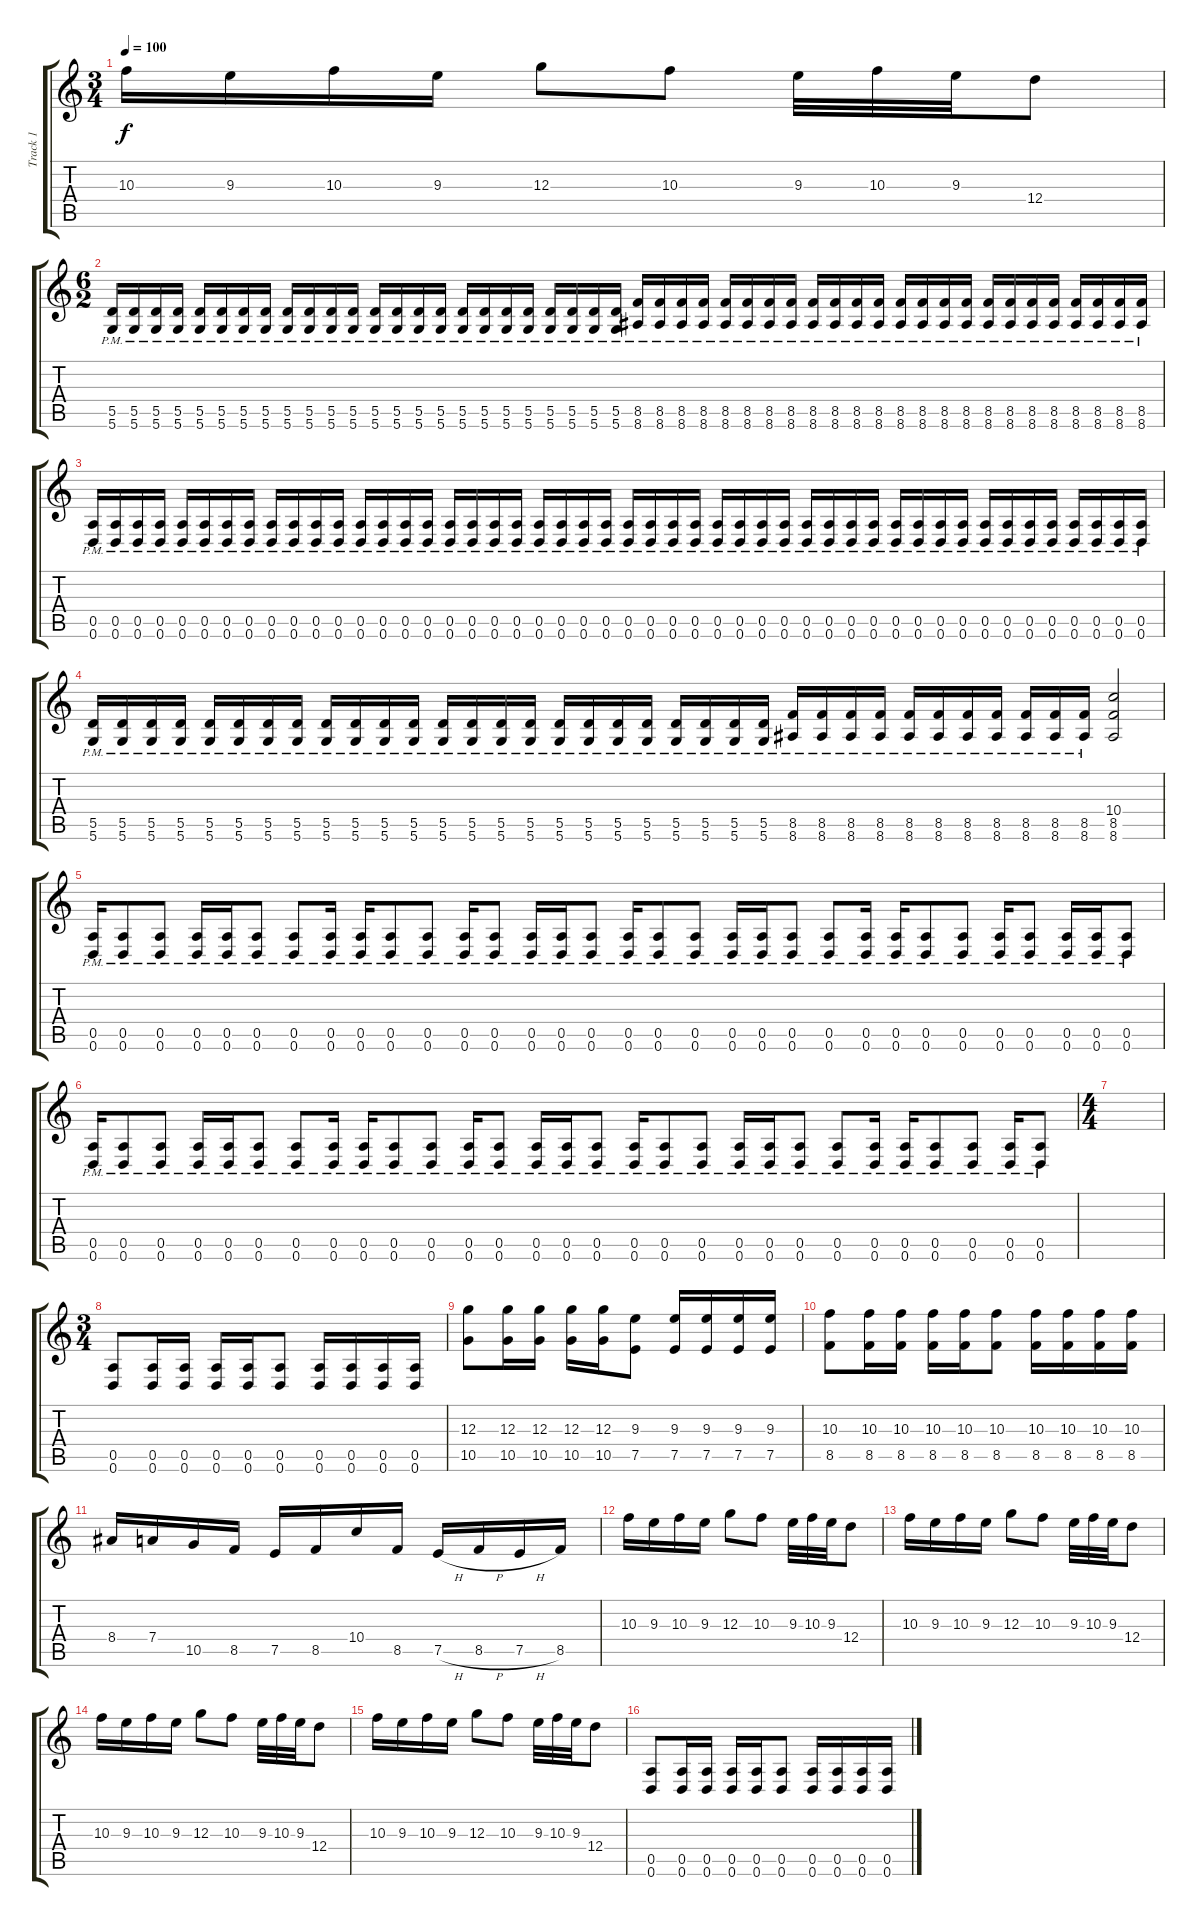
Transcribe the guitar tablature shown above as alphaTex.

\track ("Track 1" "Track 1") {instrument distortionguitar}
\staff {score tabs}
\tuning (E4 B3 G3 D3 A2 D2) {hide}
\ts (3 4)
\tempo 100
\clef g2
\ks c
10.3.16{dy f} 9.3.16 10.3.16 9.3.16 12.3.8 10.3.8 9.3.32 10.3.32 9.3.32 12.4.8 |
\ts (6 2)
(5.5{pm} 5.6{pm}).16 (5.5{pm} 5.6{pm}).16 (5.5{pm} 5.6{pm}).16 (5.5{pm} 5.6{pm}).16 (5.5{pm} 5.6{pm}).16 (5.5{pm} 5.6{pm}).16 (5.5{pm} 5.6{pm}).16 (5.5{pm} 5.6{pm}).16 (5.5{pm} 5.6{pm}).16 (5.5{pm} 5.6{pm}).16 (5.5{pm} 5.6{pm}).16 (5.5{pm} 5.6{pm}).16 (5.5{pm} 5.6{pm}).16 (5.5{pm} 5.6{pm}).16 (5.5{pm} 5.6{pm}).16 (5.5{pm} 5.6{pm}).16 (5.5{pm} 5.6{pm}).16 (5.5{pm} 5.6{pm}).16 (5.5{pm} 5.6{pm}).16 (5.5{pm} 5.6{pm}).16 (5.5{pm} 5.6{pm}).16 (5.5{pm} 5.6{pm}).16 (5.5{pm} 5.6{pm}).16 (5.5{pm} 5.6{pm}).16 (8.5{pm} 8.6{pm}).16 (8.5{pm} 8.6{pm}).16 (8.5{pm} 8.6{pm}).16 (8.5{pm} 8.6{pm}).16 (8.5{pm} 8.6{pm}).16 (8.5{pm} 8.6{pm}).16 (8.5{pm} 8.6{pm}).16 (8.5{pm} 8.6{pm}).16 (8.5{pm} 8.6{pm}).16 (8.5{pm} 8.6{pm}).16 (8.5{pm} 8.6{pm}).16 (8.5{pm} 8.6{pm}).16 (8.5{pm} 8.6{pm}).16 (8.5{pm} 8.6{pm}).16 (8.5{pm} 8.6{pm}).16 (8.5{pm} 8.6{pm}).16 (8.5{pm} 8.6{pm}).16 (8.5{pm} 8.6{pm}).16 (8.5{pm} 8.6{pm}).16 (8.5{pm} 8.6{pm}).16 (8.5{pm} 8.6{pm}).16 (8.5{pm} 8.6{pm}).16 (8.5{pm} 8.6{pm}).16 (8.5{pm} 8.6{pm}).16 |
(0.5{pm} 0.6{pm}).16 (0.5{pm} 0.6{pm}).16 (0.5{pm} 0.6{pm}).16 (0.5{pm} 0.6{pm}).16 (0.5{pm} 0.6{pm}).16 (0.5{pm} 0.6{pm}).16 (0.5{pm} 0.6{pm}).16 (0.5{pm} 0.6{pm}).16 (0.5{pm} 0.6{pm}).16 (0.5{pm} 0.6{pm}).16 (0.5{pm} 0.6{pm}).16 (0.5{pm} 0.6{pm}).16 (0.5{pm} 0.6{pm}).16 (0.5{pm} 0.6{pm}).16 (0.5{pm} 0.6{pm}).16 (0.5{pm} 0.6{pm}).16 (0.5{pm} 0.6{pm}).16 (0.5{pm} 0.6{pm}).16 (0.5{pm} 0.6{pm}).16 (0.5{pm} 0.6{pm}).16 (0.5{pm} 0.6{pm}).16 (0.5{pm} 0.6{pm}).16 (0.5{pm} 0.6{pm}).16 (0.5{pm} 0.6{pm}).16 (0.5{pm} 0.6{pm}).16 (0.5{pm} 0.6{pm}).16 (0.5{pm} 0.6{pm}).16 (0.5{pm} 0.6{pm}).16 (0.5{pm} 0.6{pm}).16 (0.5{pm} 0.6{pm}).16 (0.5{pm} 0.6{pm}).16 (0.5{pm} 0.6{pm}).16 (0.5{pm} 0.6{pm}).16 (0.5{pm} 0.6{pm}).16 (0.5{pm} 0.6{pm}).16 (0.5{pm} 0.6{pm}).16 (0.5{pm} 0.6{pm}).16 (0.5{pm} 0.6{pm}).16 (0.5{pm} 0.6{pm}).16 (0.5{pm} 0.6{pm}).16 (0.5{pm} 0.6{pm}).16 (0.5{pm} 0.6{pm}).16 (0.5{pm} 0.6{pm}).16 (0.5{pm} 0.6{pm}).16 (0.5{pm} 0.6{pm}).16 (0.5{pm} 0.6{pm}).16 (0.5{pm} 0.6{pm}).16 (0.5{pm} 0.6{pm}).16 |
(5.5{pm} 5.6{pm}).16 (5.5{pm} 5.6{pm}).16 (5.5{pm} 5.6{pm}).16 (5.5{pm} 5.6{pm}).16 (5.5{pm} 5.6{pm}).16 (5.5{pm} 5.6{pm}).16 (5.5{pm} 5.6{pm}).16 (5.5{pm} 5.6{pm}).16 (5.5{pm} 5.6{pm}).16 (5.5{pm} 5.6{pm}).16 (5.5{pm} 5.6{pm}).16 (5.5{pm} 5.6{pm}).16 (5.5{pm} 5.6{pm}).16 (5.5{pm} 5.6{pm}).16 (5.5{pm} 5.6{pm}).16 (5.5{pm} 5.6{pm}).16 (5.5{pm} 5.6{pm}).16 (5.5{pm} 5.6{pm}).16 (5.5{pm} 5.6{pm}).16 (5.5{pm} 5.6{pm}).16 (5.5{pm} 5.6{pm}).16 (5.5{pm} 5.6{pm}).16 (5.5{pm} 5.6{pm}).16 (5.5{pm} 5.6{pm}).16 (8.5{pm} 8.6{pm}).16 (8.5{pm} 8.6{pm}).16 (8.5{pm} 8.6{pm}).16 (8.5{pm} 8.6{pm}).16 (8.5{pm} 8.6{pm}).16 (8.5{pm} 8.6{pm}).16 (8.5{pm} 8.6{pm}).16 (8.5{pm} 8.6{pm}).16 (8.5{pm} 8.6{pm}).16 (8.5{pm} 8.6{pm}).16 (8.5{pm} 8.6{pm}).16 (10.4 8.5 8.6).2 |
(0.5{pm} 0.6{pm}).16 (0.5{pm} 0.6{pm}).8 (0.5{pm} 0.6{pm}).8 (0.5{pm} 0.6{pm}).16 (0.5{pm} 0.6{pm}).16 (0.5{pm} 0.6{pm}).8 (0.5{pm} 0.6{pm}).8 (0.5{pm} 0.6{pm}).16 (0.5{pm} 0.6{pm}).16 (0.5{pm} 0.6{pm}).8 (0.5{pm} 0.6{pm}).8 (0.5{pm} 0.6{pm}).16 (0.5{pm} 0.6{pm}).8 (0.5{pm} 0.6{pm}).16 (0.5{pm} 0.6{pm}).16 (0.5{pm} 0.6{pm}).8 (0.5{pm} 0.6{pm}).16 (0.5{pm} 0.6{pm}).8 (0.5{pm} 0.6{pm}).8 (0.5{pm} 0.6{pm}).16 (0.5{pm} 0.6{pm}).16 (0.5{pm} 0.6{pm}).8 (0.5{pm} 0.6{pm}).8 (0.5{pm} 0.6{pm}).16 (0.5{pm} 0.6{pm}).16 (0.5{pm} 0.6{pm}).8 (0.5{pm} 0.6{pm}).8 (0.5{pm} 0.6{pm}).16 (0.5{pm} 0.6{pm}).8 (0.5{pm} 0.6{pm}).16 (0.5{pm} 0.6{pm}).16 (0.5{pm} 0.6{pm}).8 |
(0.5{pm} 0.6{pm}).16 (0.5{pm} 0.6{pm}).8 (0.5{pm} 0.6{pm}).8 (0.5{pm} 0.6{pm}).16 (0.5{pm} 0.6{pm}).16 (0.5{pm} 0.6{pm}).8 (0.5{pm} 0.6{pm}).8 (0.5{pm} 0.6{pm}).16 (0.5{pm} 0.6{pm}).16 (0.5{pm} 0.6{pm}).8 (0.5{pm} 0.6{pm}).8 (0.5{pm} 0.6{pm}).16 (0.5{pm} 0.6{pm}).8 (0.5{pm} 0.6{pm}).16 (0.5{pm} 0.6{pm}).16 (0.5{pm} 0.6{pm}).8 (0.5{pm} 0.6{pm}).16 (0.5{pm} 0.6{pm}).8 (0.5{pm} 0.6{pm}).8 (0.5{pm} 0.6{pm}).16 (0.5{pm} 0.6{pm}).16 (0.5{pm} 0.6{pm}).8 (0.5{pm} 0.6{pm}).8 (0.5{pm} 0.6{pm}).16 (0.5{pm} 0.6{pm}).16 (0.5{pm} 0.6{pm}).8 (0.5{pm} 0.6{pm}).8 (0.5{pm} 0.6{pm}).16 (0.5{pm} 0.6{pm}).8 |
\ts (4 4)
|
\ts (3 4)
(0.5 0.6).8 (0.5 0.6).16 (0.5 0.6).16 (0.5 0.6).16 (0.5 0.6).16 (0.5 0.6).8 (0.5 0.6).16 (0.5 0.6).16 (0.5 0.6).16 (0.5 0.6).16 |
(12.3 10.5).8 (12.3 10.5).16 (12.3 10.5).16 (12.3 10.5).16 (12.3 10.5).16 (9.3 7.5).8 (9.3 7.5).16 (9.3 7.5).16 (9.3 7.5).16 (9.3 7.5).16 |
(10.3 8.5).8 (10.3 8.5).16 (10.3 8.5).16 (10.3 8.5).16 (10.3 8.5).16 (10.3 8.5).8 (10.3 8.5).16 (10.3 8.5).16 (10.3 8.5).16 (10.3 8.5).16 |
8.4.16 7.4.16 10.5.16 8.5.16 7.5.16 8.5.16 10.4.16 8.5.16 7.5{h}.16 8.5{h}.16 7.5{h}.16 8.5.16 |
10.3.16 9.3.16 10.3.16 9.3.16 12.3.8 10.3.8 9.3.32 10.3.32 9.3.32 12.4.8 |
10.3.16 9.3.16 10.3.16 9.3.16 12.3.8 10.3.8 9.3.32 10.3.32 9.3.32 12.4.8 |
10.3.16 9.3.16 10.3.16 9.3.16 12.3.8 10.3.8 9.3.32 10.3.32 9.3.32 12.4.8 |
10.3.16 9.3.16 10.3.16 9.3.16 12.3.8 10.3.8 9.3.32 10.3.32 9.3.32 12.4.8 |
(0.5 0.6).8 (0.5 0.6).16 (0.5 0.6).16 (0.5 0.6).16 (0.5 0.6).16 (0.5 0.6).8 (0.5 0.6).16 (0.5 0.6).16 (0.5 0.6).16 (0.5 0.6).16
